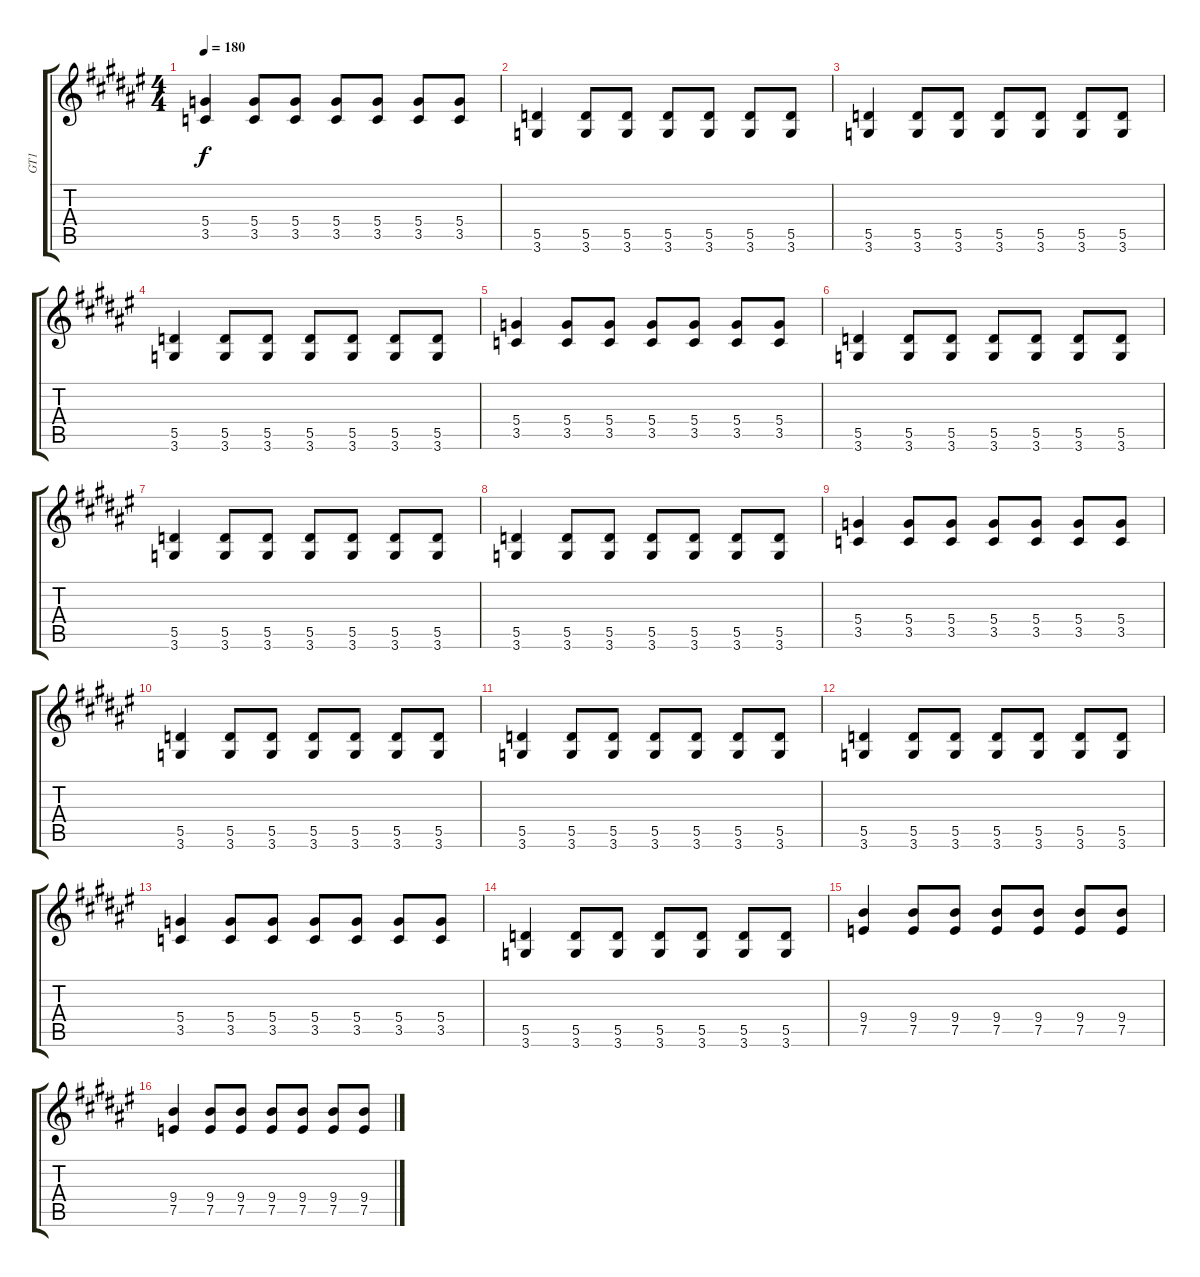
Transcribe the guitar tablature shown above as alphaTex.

\track ("GT1" "GT1") {instrument overdrivenguitar}
\staff {score tabs}
\tuning (E4 B3 G3 D3 A2 E2) {hide}
\ts (4 4)
\tempo 180
\clef g2
\ks f#
(5.4 3.5).4{dy f} (5.4 3.5).8 (5.4 3.5).8 (5.4 3.5).8 (5.4 3.5).8 (5.4 3.5).8 (5.4 3.5).8 |
(5.5 3.6).4 (5.5 3.6).8 (5.5 3.6).8 (5.5 3.6).8 (5.5 3.6).8 (5.5 3.6).8 (5.5 3.6).8 |
(5.5 3.6).4 (5.5 3.6).8 (5.5 3.6).8 (5.5 3.6).8 (5.5 3.6).8 (5.5 3.6).8 (5.5 3.6).8 |
(5.5 3.6).4 (5.5 3.6).8 (5.5 3.6).8 (5.5 3.6).8 (5.5 3.6).8 (5.5 3.6).8 (5.5 3.6).8 |
(5.4 3.5).4 (5.4 3.5).8 (5.4 3.5).8 (5.4 3.5).8 (5.4 3.5).8 (5.4 3.5).8 (5.4 3.5).8 |
(5.5 3.6).4 (5.5 3.6).8 (5.5 3.6).8 (5.5 3.6).8 (5.5 3.6).8 (5.5 3.6).8 (5.5 3.6).8 |
(5.5 3.6).4 (5.5 3.6).8 (5.5 3.6).8 (5.5 3.6).8 (5.5 3.6).8 (5.5 3.6).8 (5.5 3.6).8 |
(5.5 3.6).4 (5.5 3.6).8 (5.5 3.6).8 (5.5 3.6).8 (5.5 3.6).8 (5.5 3.6).8 (5.5 3.6).8 |
(5.4 3.5).4 (5.4 3.5).8 (5.4 3.5).8 (5.4 3.5).8 (5.4 3.5).8 (5.4 3.5).8 (5.4 3.5).8 |
(5.5 3.6).4 (5.5 3.6).8 (5.5 3.6).8 (5.5 3.6).8 (5.5 3.6).8 (5.5 3.6).8 (5.5 3.6).8 |
(5.5 3.6).4 (5.5 3.6).8 (5.5 3.6).8 (5.5 3.6).8 (5.5 3.6).8 (5.5 3.6).8 (5.5 3.6).8 |
(5.5 3.6).4 (5.5 3.6).8 (5.5 3.6).8 (5.5 3.6).8 (5.5 3.6).8 (5.5 3.6).8 (5.5 3.6).8 |
(5.4 3.5).4 (5.4 3.5).8 (5.4 3.5).8 (5.4 3.5).8 (5.4 3.5).8 (5.4 3.5).8 (5.4 3.5).8 |
(5.5 3.6).4 (5.5 3.6).8 (5.5 3.6).8 (5.5 3.6).8 (5.5 3.6).8 (5.5 3.6).8 (5.5 3.6).8 |
(9.4 7.5).4 (9.4 7.5).8 (9.4 7.5).8 (9.4 7.5).8 (9.4 7.5).8 (9.4 7.5).8 (9.4 7.5).8 |
(9.4 7.5).4 (9.4 7.5).8 (9.4 7.5).8 (9.4 7.5).8 (9.4 7.5).8 (9.4 7.5).8 (9.4 7.5).8
